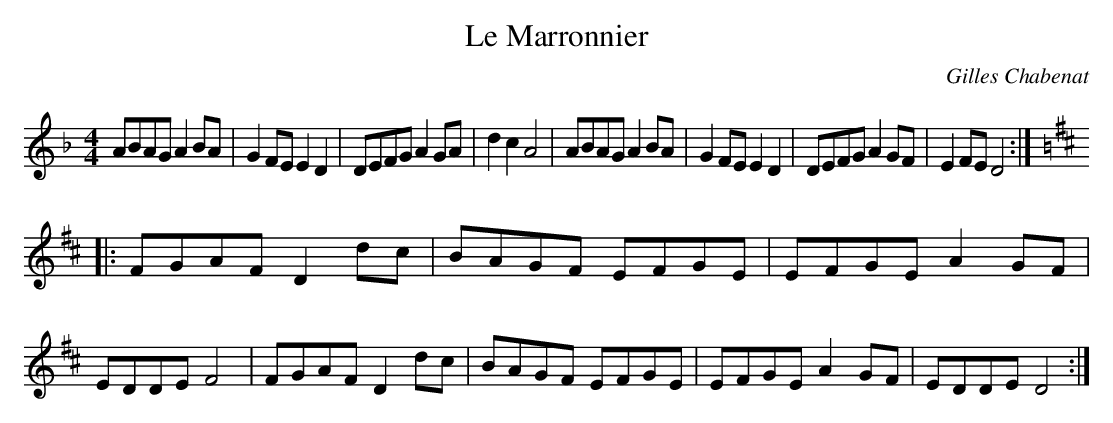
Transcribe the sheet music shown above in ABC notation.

X:1
T:Le Marronnier
M:4/4
L:1/8
C:Gilles Chabenat
K:Dm
ABAG A2BA | G2FE E2D2 | DEFG A2GA | d2c2 A4 |\
ABAG A2BA | G2FE E2D2 | DEFG A2GF | E2FE D4 :|
K:D
|:\
FGAF D2dc | BAGF EFGE | EFGE A2GF | EDDE F4 |\
FGAF D2dc | BAGF EFGE | EFGE A2GF | EDDE D4 :|
